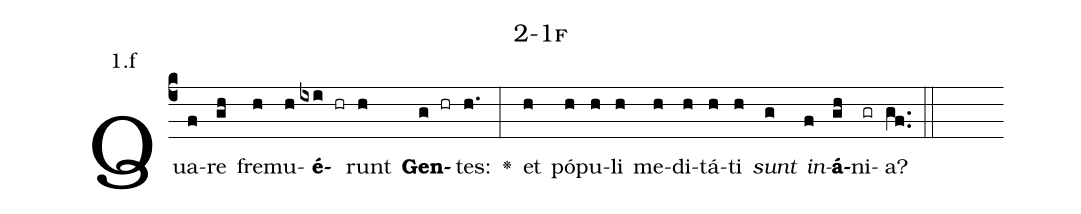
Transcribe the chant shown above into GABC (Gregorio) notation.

name: 2-1f;
annotation: 1.f;
%%
(c4)Qua(f)re(gh) fre(h)mu(h)<b>é</b>(ixi hr)runt(h) <b>Gen</b>(g hr)tes:(h.) <v>\greheightstar</v>(:) et(h) pó(h)pu(h)li(h) me(h)di(h)tá(h)ti(h) <i>sunt</i>(g) <i>in</i>(f)<b>á</b>(gh)ni(gr)a?(gf..) (::)


%E(h) u(h) o(g) u(f) a(gh) e.(gf..) (::)
